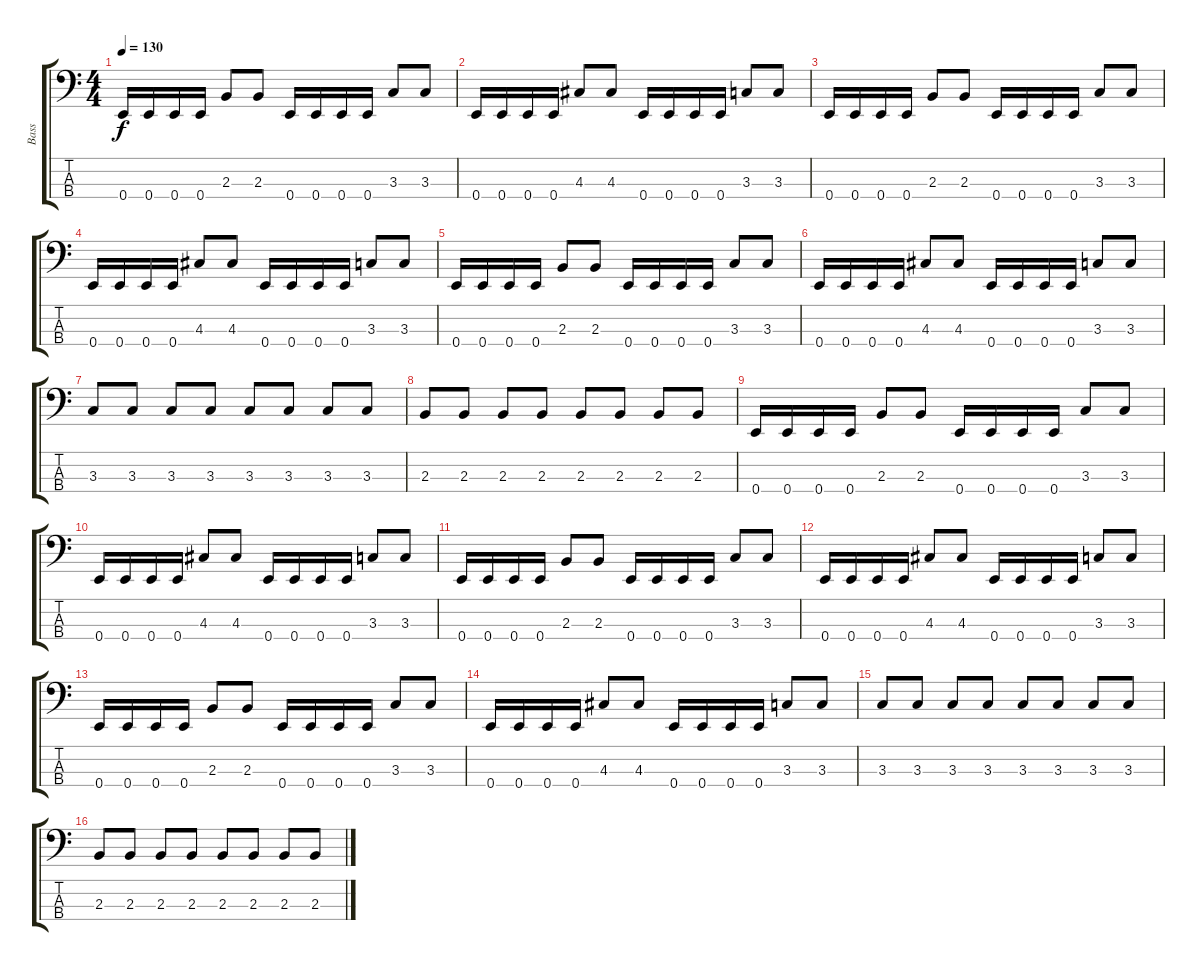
\track ("Bass" "Bass") {instrument acousticguitarsteel}
\staff {score tabs}
\tuning (G2 D2 A1 E1) {hide}
\ts (4 4)
\tempo 130
\clef f4
\ks c
0.4.16{dy f} 0.4.16 0.4.16 0.4.16 2.3.8 2.3.8 0.4.16 0.4.16 0.4.16 0.4.16 3.3.8 3.3.8 |
0.4.16 0.4.16 0.4.16 0.4.16 4.3.8 4.3.8 0.4.16 0.4.16 0.4.16 0.4.16 3.3.8 3.3.8 |
0.4.16 0.4.16 0.4.16 0.4.16 2.3.8 2.3.8 0.4.16 0.4.16 0.4.16 0.4.16 3.3.8 3.3.8 |
0.4.16 0.4.16 0.4.16 0.4.16 4.3.8 4.3.8 0.4.16 0.4.16 0.4.16 0.4.16 3.3.8 3.3.8 |
0.4.16 0.4.16 0.4.16 0.4.16 2.3.8 2.3.8 0.4.16 0.4.16 0.4.16 0.4.16 3.3.8 3.3.8 |
0.4.16 0.4.16 0.4.16 0.4.16 4.3.8 4.3.8 0.4.16 0.4.16 0.4.16 0.4.16 3.3.8 3.3.8 |
3.3.8 3.3.8 3.3.8 3.3.8 3.3.8 3.3.8 3.3.8 3.3.8 |
2.3.8 2.3.8 2.3.8 2.3.8 2.3.8 2.3.8 2.3.8 2.3.8 |
0.4.16 0.4.16 0.4.16 0.4.16 2.3.8 2.3.8 0.4.16 0.4.16 0.4.16 0.4.16 3.3.8 3.3.8 |
0.4.16 0.4.16 0.4.16 0.4.16 4.3.8 4.3.8 0.4.16 0.4.16 0.4.16 0.4.16 3.3.8 3.3.8 |
0.4.16 0.4.16 0.4.16 0.4.16 2.3.8 2.3.8 0.4.16 0.4.16 0.4.16 0.4.16 3.3.8 3.3.8 |
0.4.16 0.4.16 0.4.16 0.4.16 4.3.8 4.3.8 0.4.16 0.4.16 0.4.16 0.4.16 3.3.8 3.3.8 |
0.4.16 0.4.16 0.4.16 0.4.16 2.3.8 2.3.8 0.4.16 0.4.16 0.4.16 0.4.16 3.3.8 3.3.8 |
0.4.16 0.4.16 0.4.16 0.4.16 4.3.8 4.3.8 0.4.16 0.4.16 0.4.16 0.4.16 3.3.8 3.3.8 |
3.3.8 3.3.8 3.3.8 3.3.8 3.3.8 3.3.8 3.3.8 3.3.8 |
2.3.8 2.3.8 2.3.8 2.3.8 2.3.8 2.3.8 2.3.8 2.3.8
